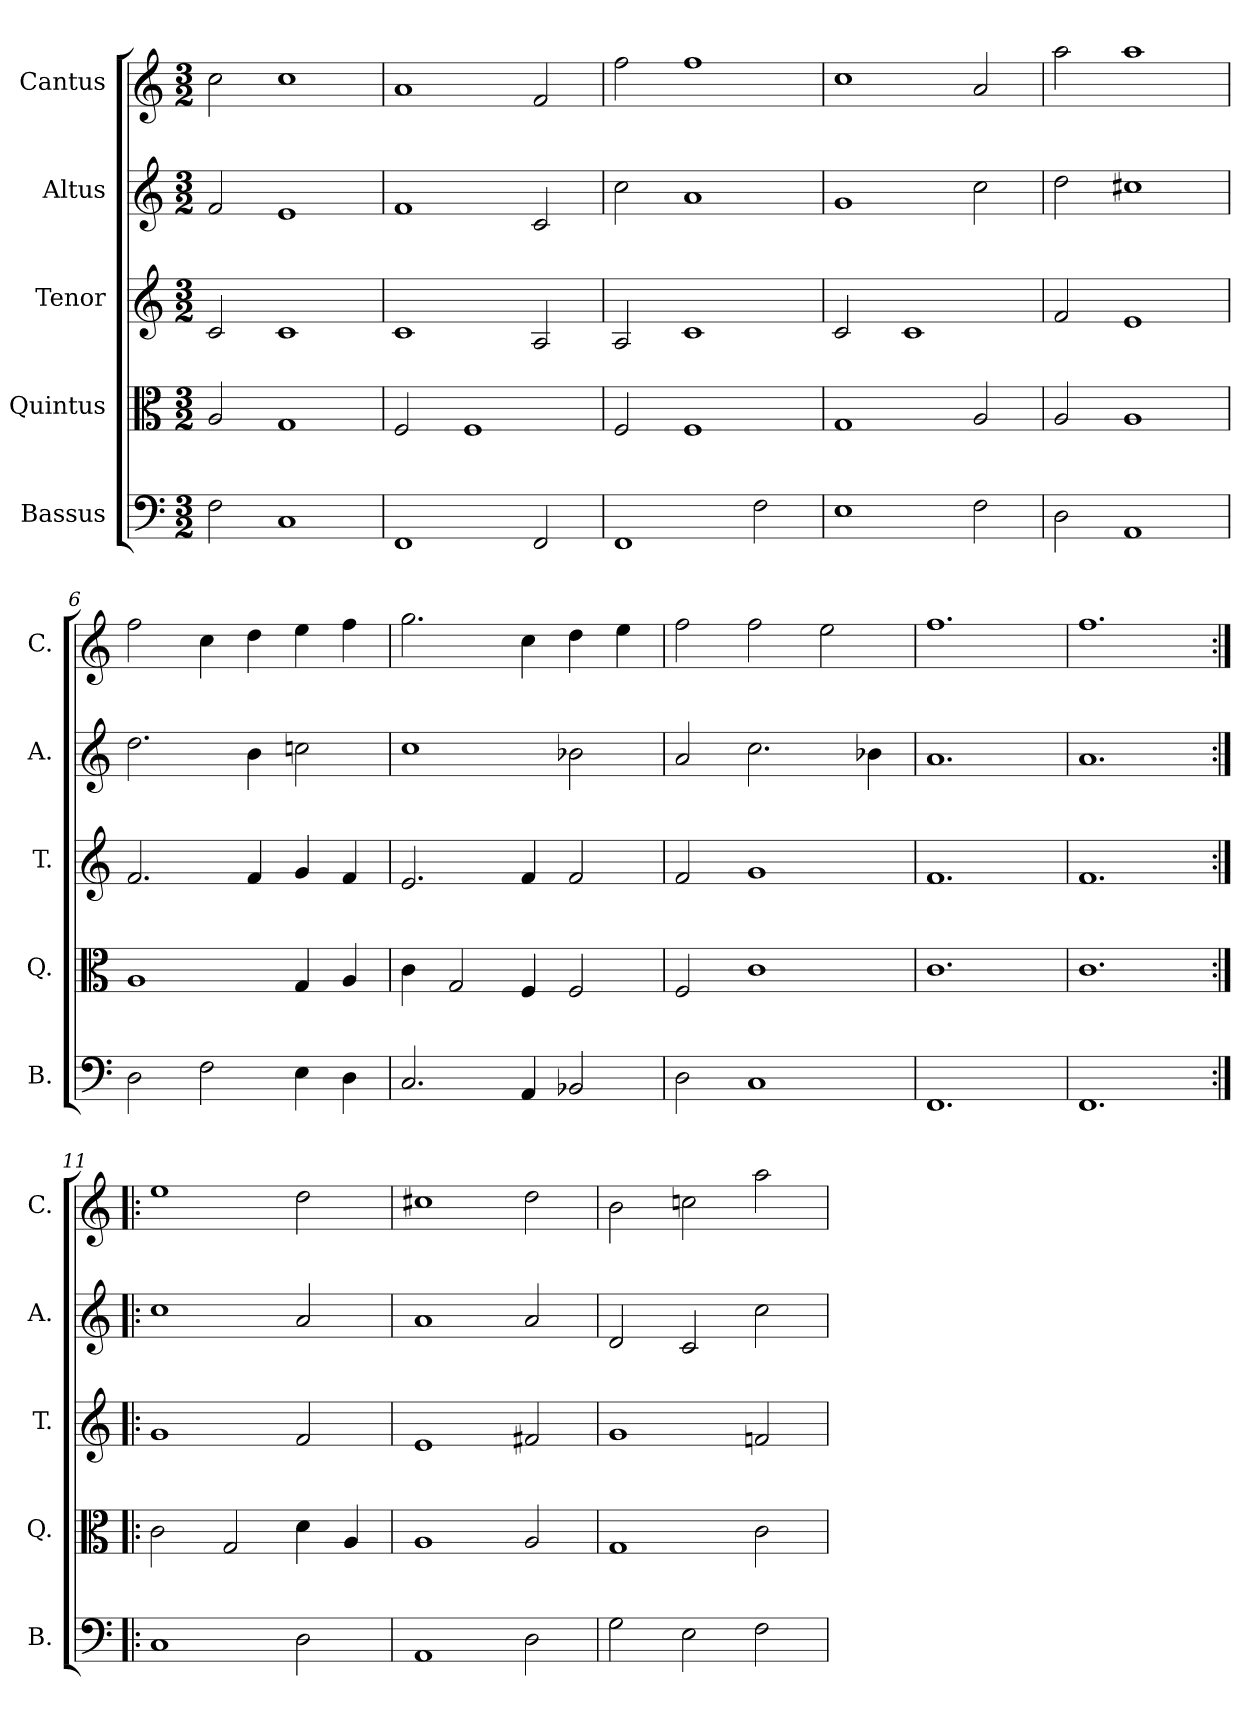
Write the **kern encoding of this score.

**kern	**kern	**kern	**kern	**kern
*part5	*part4	*part3	*part2	*part1
*staff5	*staff4	*staff3	*staff2	*staff1
*I"Bassus	*I"Quintus	*I"Tenor	*I"Altus	*I"Cantus
*I'B.	*I'Q.	*I'T.	*I'A.	*I'C.
*clefF4	*clefC3	*clefG2	*clefG2	*clefG2
*k[]	*k[]	*k[]	*k[]	*k[]
*C:	*C:	*C:	*C:	*C:
*M3/2	*M3/2	*M3/2	*M3/2	*M3/2
=1	=1	=1	=1	=1
2F\	2A/	2c/	2f/	2cc\
1C/	1G/	1c/	1e/	1cc\
=2	=2	=2	=2	=2
1FF/	2F/	1c/	1f/	1a/
.	1F/	.	.	.
2FF/	.	2A/	2c/	2f/
=3	=3	=3	=3	=3
1FF/	2F/	2A/	2cc\	2ff\
.	1F/	1c/	1a/	1ff\
2F\	.	.	.	.
=4	=4	=4	=4	=4
1E\	1G/	2c/	1g/	1cc\
.	.	1c/	.	.
2F\	2A/	.	2cc\	2a/
=5	=5	=5	=5	=5
2D\	2A/	2f/	2dd\	2aa\
1AA/	1A/	1e/	1cc#X\	1aa\
=6	=6	=6	=6	=6
2D\	1A/	2.f/	2.dd\	2ff\
2F\	.	.	.	4cc\
.	.	4f/	4b\	4dd\
4E\	4G/	4g/	2ccn\	4ee\
4D\	4A/	4f/	.	4ff\
=7	=7	=7	=7	=7
2.C/	4c\	2.e/	1cc\	2.gg\
.	2G/	.	.	.
4AA/	4F/	4f/	.	4cc\
2BB-X/	2F/	2f/	2b-X\	4dd\
.	.	.	.	4ee\
=8	=8	=8	=8	=8
2D\	2F/	2f/	2a/	2ff\
1C/	1c\	1g/	2.cc\	2ff\
.	.	.	.	2ee\
.	.	.	4b-X\	.
=9	=9	=9	=9	=9
1.FF/	1.c\	1.f/	1.a/	1.ff\
=10	=10	=10	=10	=10
1.FF/	1.c\	1.f/	1.a/	1.ff\
=11:|!|:	=11:|!|:	=11:|!|:	=11:|!|:	=11:|!|:
1C/	2c\	1g/	1cc\	1ee\
.	2G/	.	.	.
2D\	4d\	2f/	2a/	2dd\
.	4A/	.	.	.
=12	=12	=12	=12	=12
1AA/	1A/	1e/	1a/	1cc#X\
2D\	2A/	2f#X/	2a/	2dd\
=13	=13	=13	=13	=13
2G\	1G/	1g/	2d/	2b\
2E\	.	.	2c/	2ccn\
2F\	2c\	2fn/	2cc\	2aa\
=	=	=	=	=
*-	*-	*-	*-	*-
